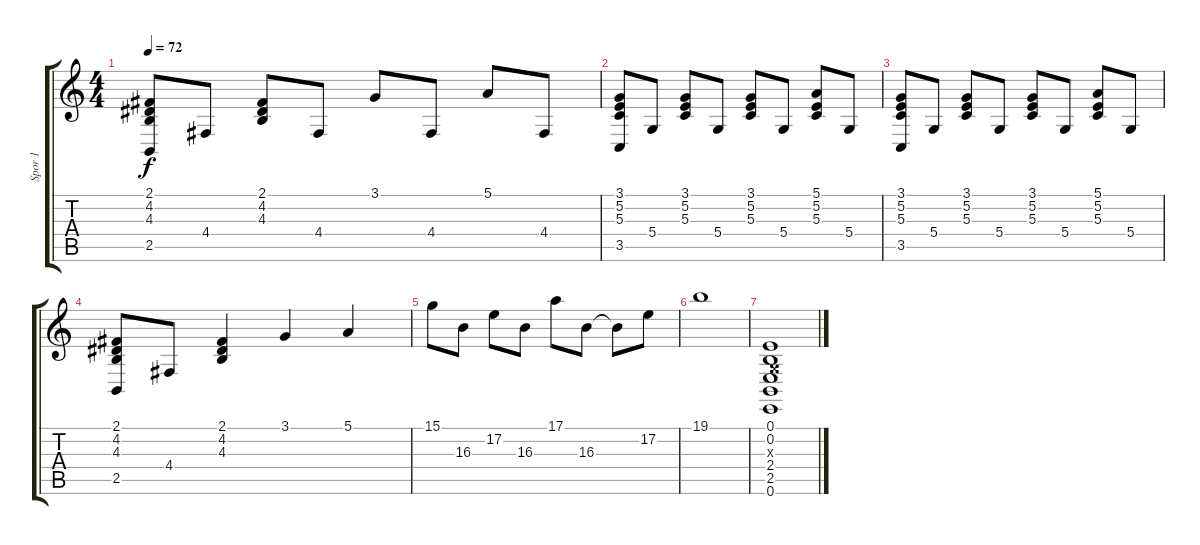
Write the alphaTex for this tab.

\track ("Spor 1" "Spor 1") {instrument acousticgrandpiano}
\staff {score tabs}
\tuning (E4 B3 G3 D3 A2 E2) {hide}
\ts (4 4)
\tempo 72
\clef g2
\ks c
(2.1 4.2 4.3 2.5).8{dy f} 4.4.8 (2.1 4.2 4.3).8 4.4.8 3.1.8 4.4.8 5.1.8 4.4.8 |
(3.1 5.2 5.3 3.5).8 5.4.8 (3.1 5.2 5.3).8 5.4.8 (3.1 5.2 5.3).8 5.4.8 (5.1 5.2 5.3).8 5.4.8 |
(3.1 5.2 5.3 3.5).8 5.4.8 (3.1 5.2 5.3).8 5.4.8 (3.1 5.2 5.3).8 5.4.8 (5.1 5.2 5.3).8 5.4.8 |
(2.1 4.2 4.3 2.5).8 4.4.8 (2.1 4.2 4.3).4 3.1.4 5.1.4 |
15.1.8 16.3.8 17.2.8 16.3.8 17.1.8 16.3.8 16.3{t}.8 17.2.8 |
19.1.1 |
(0.1 0.2 0.3{x} 2.4 2.5 0.6).1{volume 8 instrument stringensemble1}
